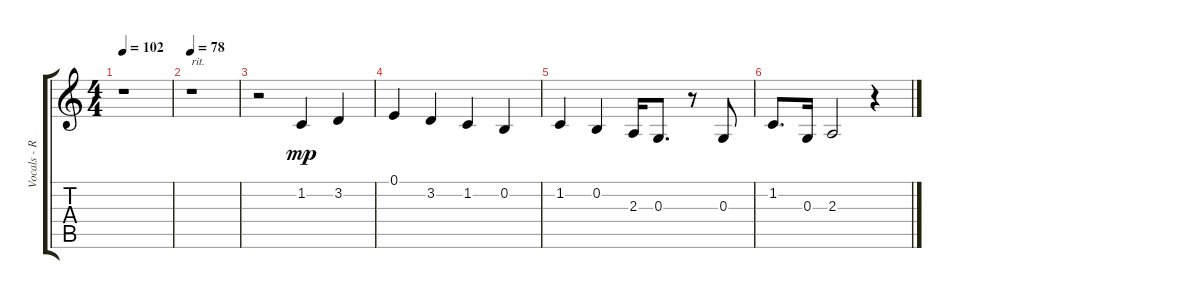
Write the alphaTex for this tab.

\track ("Vocals - R. Plant" "Vocals - R") {instrument acousticgrandpiano}
\staff {score tabs}
\tuning (E4 B3 G3 D3 A2 E2) {hide}
\ts (4 4)
\tempo 102
\clef g2
\ks c
r.1{dy f} |
\tempo 78
r.1{txt "rit."} |
r.2 1.2.4{dy mp} 3.2.4 |
0.1.4 3.2.4 1.2.4 0.2.4 |
1.2.4 0.2.4 2.3.16 0.3.8{d} r.8 0.3.8 |
1.2.8{d} 0.3.16 2.3.2 r.4
